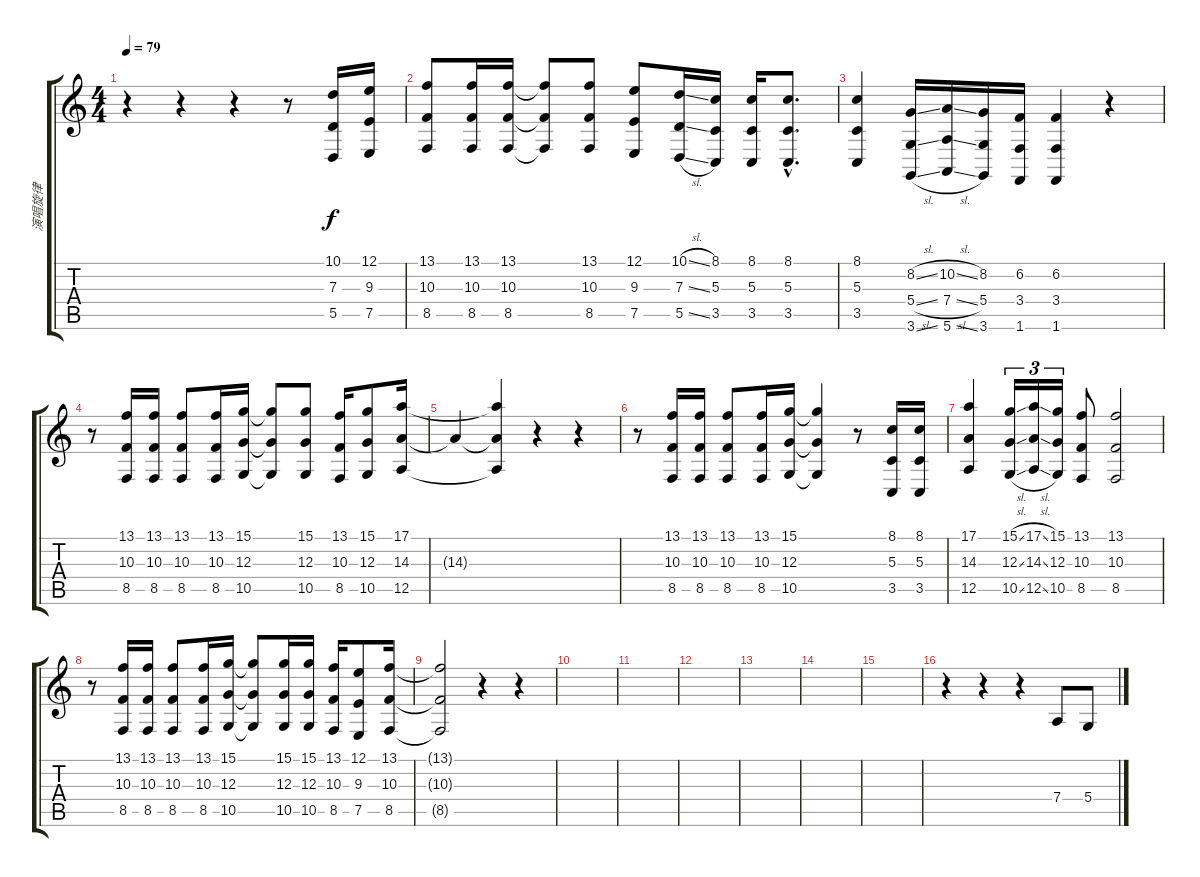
\track ("演唱旋律" "演唱旋律") {instrument sopranosax}
\staff {score tabs}
\tuning (E4 B3 G3 D3 A2 E2) {hide}
\ts (4 4)
\tempo 79
\clef g2
\ks c
r.4{dy f instrument sopranosax} r.4 r.4 r.8 (10.1 7.3 5.5).16 (12.1 9.3 7.5).16 |
(13.1 10.3 8.5).8 (13.1 10.3 8.5).16 (13.1 10.3 8.5).16 (13.1{t} 10.3{t} 8.5{t}).8 (13.1 10.3 8.5).8 (12.1 9.3 7.5).8 (10.1{sl} 7.3{sl} 5.5{sl}).16 (8.1 5.3 3.5).16 (8.1 5.3 3.5).16 (8.1{hac} 5.3{hac} 3.5{hac}).8{d} |
(8.1 5.3 3.5).4 (8.2{sl} 5.4{sl} 3.6{sl}).16 (10.2{sl} 7.4{sl} 5.6{sl}).16 (8.2 5.4 3.6).16 (6.2 3.4 1.6).16 (6.2 3.4 1.6).4 r.4 |
r.8 (13.1 10.3 8.5).16 (13.1 10.3 8.5).16 (13.1 10.3 8.5).8 (13.1 10.3 8.5).16 (15.1 12.3 10.5).16 (15.1{t} 12.3{t} 10.5{t}).8 (15.1 12.3 10.5).8 (13.1 10.3 8.5).16 (15.1 12.3 10.5).8 (17.1 14.3 12.5).16 |
14.3{t}.4 (17.1{t} 14.3{t} 12.5{t}).4 r.4 r.4 |
r.8 (13.1 10.3 8.5).16 (13.1 10.3 8.5).16 (13.1 10.3 8.5).8 (13.1 10.3 8.5).16 (15.1 12.3 10.5).16 (15.1{t} 12.3{t} 10.5{t}).4 r.8 (8.1 5.3 3.5).16 (8.1 5.3 3.5).16 |
(17.1 14.3 12.5).4 (15.1{sl} 12.3{sl} 10.5{sl}).16{tu (3 2)} (17.1{sl} 14.3{sl} 12.5{sl}).16{tu (3 2)} (15.1 12.3 10.5).16{tu (3 2)} (13.1 10.3 8.5).8 (13.1 10.3 8.5).2 |
r.8 (13.1 10.3 8.5).16 (13.1 10.3 8.5).16 (13.1 10.3 8.5).8 (13.1 10.3 8.5).16 (15.1 12.3 10.5).16 (15.1{t} 12.3{t} 10.5{t}).8 (15.1 12.3 10.5).16 (15.1 12.3 10.5).16 (13.1 10.3 8.5).16 (12.1 9.3 7.5).8 (13.1 10.3 8.5).16{volume 8} |
(13.1{t} 10.3{t} 8.5{t}).2 r.4 r.4 |
|
|
|
|
|
|
r.4 r.4 r.4 7.4.8{volume 16} 5.4.8
